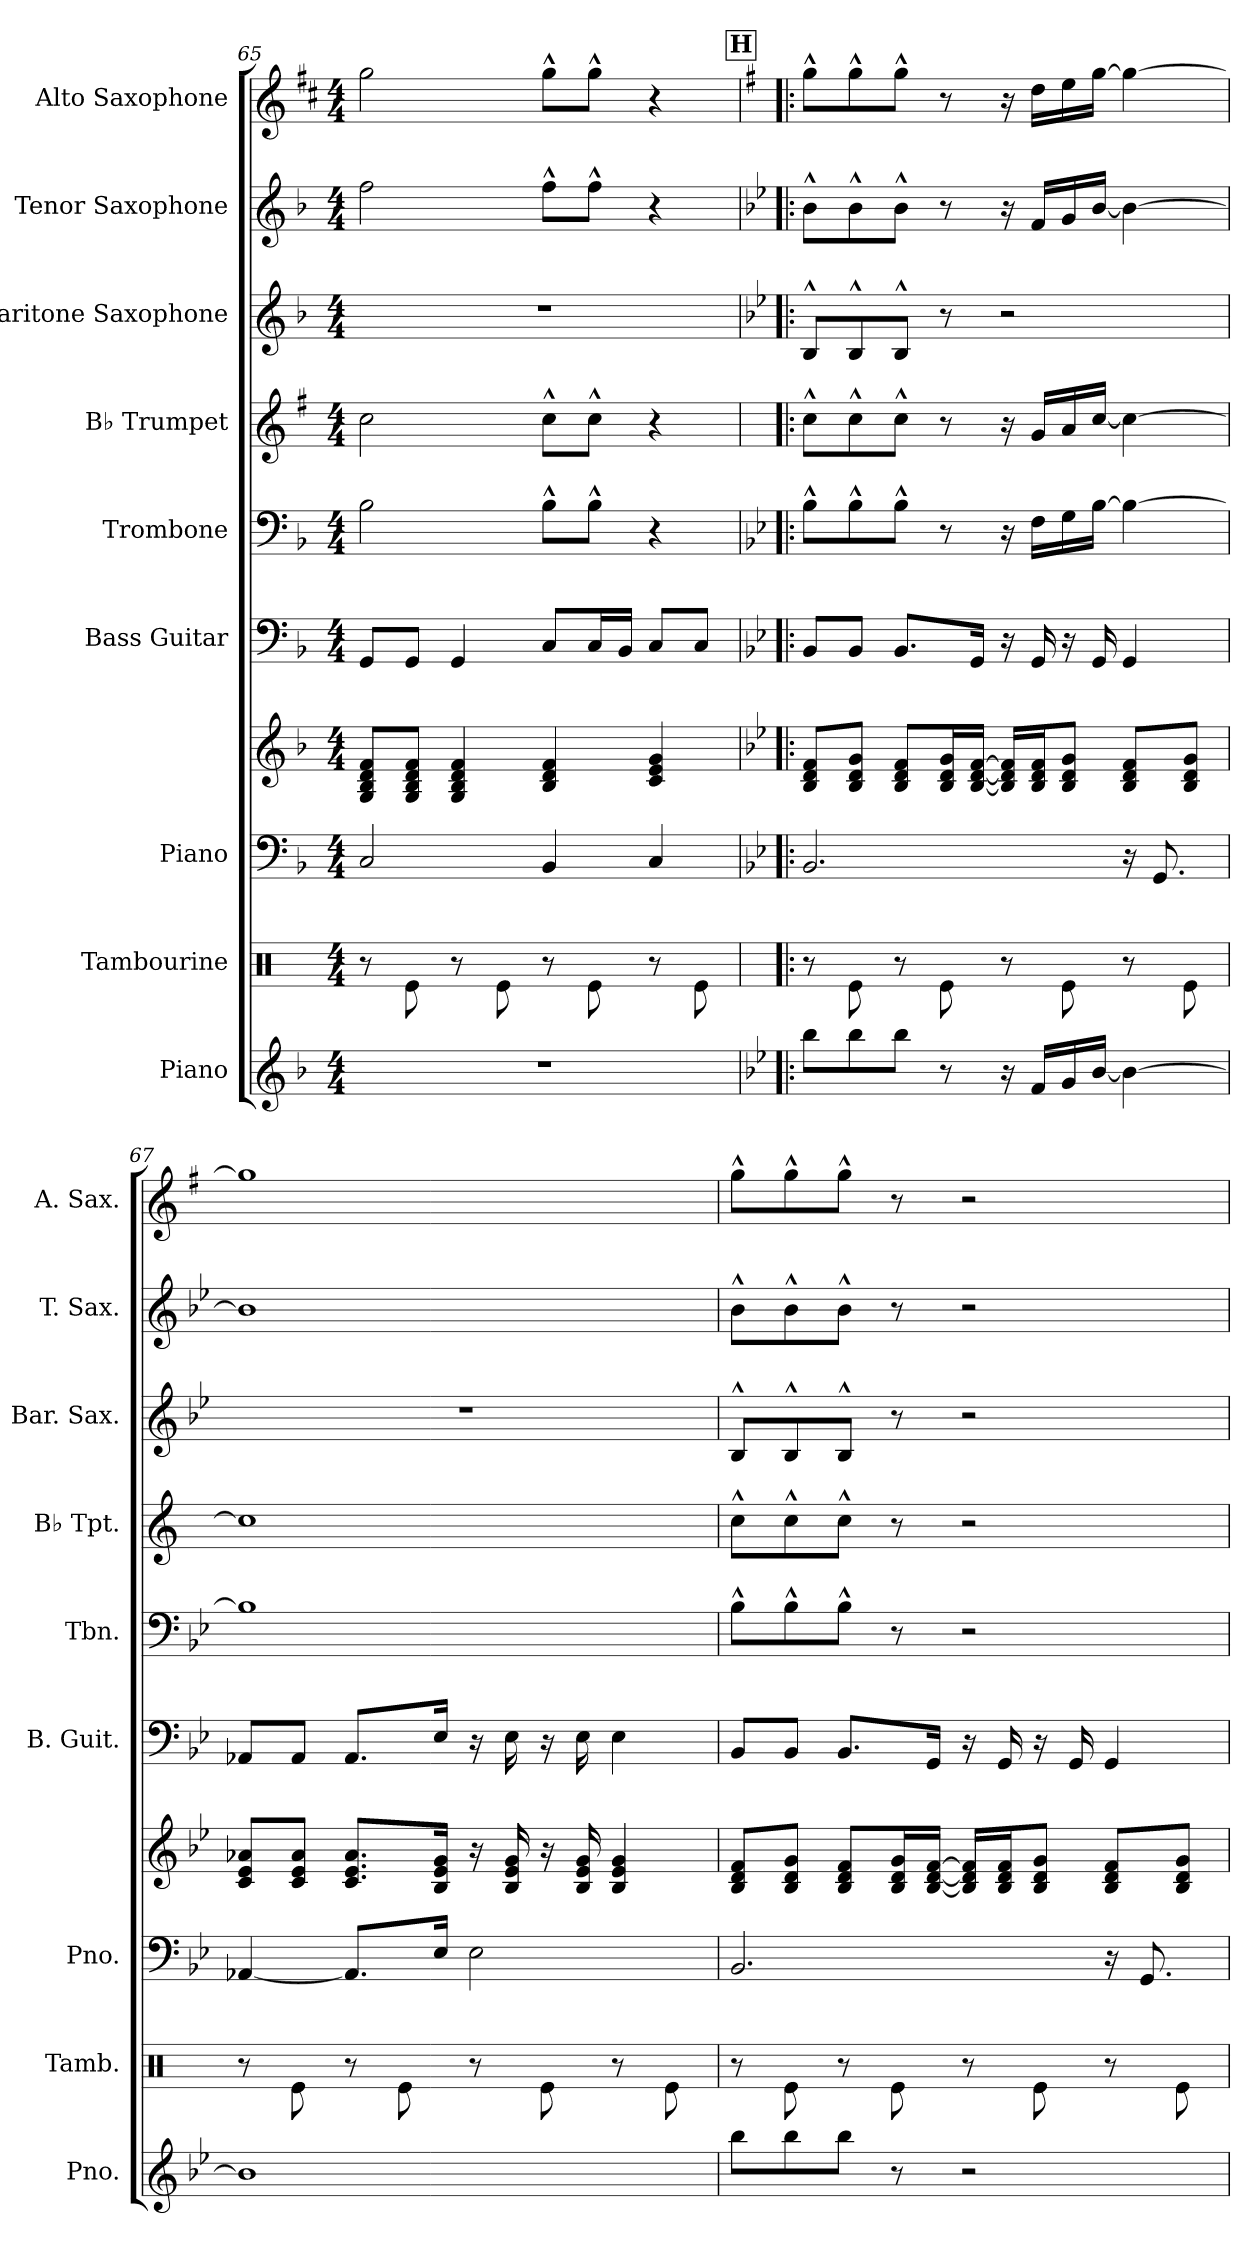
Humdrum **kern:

**kern	**kern	**kern	**kern	**kern	**kern	**kern	**kern	**kern	**kern
*part9	*part8	*part7	*part7	*part6	*part5	*part4	*part3	*part2	*part1
*staff10	*staff9	*staff8	*staff7	*staff6	*staff5	*staff4	*staff3	*staff2	*staff1
*I"Piano	*I"Tambourine	*I"Piano	*	*I"Bass Guitar	*I"Trombone	*I"B♭ Trumpet	*I"Baritone Saxophone	*I"Tenor Saxophone	*I"Alto Saxophone
*I'Pno.	*I'Tamb.	*I'Pno.	*	*I'B. Guit.	*I'Tbn.	*I'B♭ Tpt.	*I'Bar. Sax.	*I'T. Sax.	*I'A. Sax.
!!LO:PB:g=z
*clefG2	*clefX	*clefF4	*clefG2	*clefF4	*clefF4	*clefG2	*clefG2	*clefG2	*clefG2
*	*	*	*	*ITrd7c12	*	*ITrd1c2	*ITrd12c21	*ITrd8c14	*ITrd5c9
*k[b-]	*k[]	*k[b-]	*k[b-]	*k[b-]	*k[b-]	*k[b-]	*k[b-]	*k[b-]	*k[b-]
*M4/4	*M4/4	*M4/4	*M4/4	*M4/4	*M4/4	*M4/4	*M4/4	*M4/4	*M4/4
=65	=65	=65	=65	=65	=65	=65	=65	=65	=65
1r	8r	2C/	8G/ 8B-/ 8d/ 8f/L	8GGG/L	2B-\	2b-\	1r	2f\	2b-\
.	8Re\	.	8G/ 8B-/ 8d/ 8f/J	8GGG/J	.	.	.	.	.
.	8r	.	4G/ 4B-/ 4d/ 4f/	4GGG/	.	.	.	.	.
.	8Re\	.	.	.	.	.	.	.	.
.	8r	4BB-/	4B-/ 4d/ 4f/	8CC/L	8B-^^\L	8b-^^\L	.	8f^^\L	8b-^^\L
.	8Re\	.	.	16CC/L	8B-^^\J	8b-^^\J	.	8f^^\J	8b-^^\J
.	.	.	.	16BBB-/JJ	.	.	.	.	.
.	8r	4C/	4c/ 4e/ 4g/	8CC/L	4r	4r	.	4r	4r
.	8Re\	.	.	8CC/J	.	.	.	.	.
!!LO:REH:place=s1:a:B:fs=14:t=H
=66!|:	=66!|:	=66!|:	=66!|:	=66!|:	=66!|:	=66!|:	=66!|:	=66!|:	=66!|:
*k[b-e-]	*	*k[b-e-]	*k[b-e-]	*k[b-e-]	*k[b-e-]	*k[b-e-]	*k[b-e-]	*k[b-e-]	*k[b-e-]
8bb-\L	8r	2.BB-/	8B-/ 8d/ 8f/L	8BBB-/L	8B-^^\L	8b-^^\L	8BB-^^/L	8B-^^\L	8b-^^\L
8bb-\	8Re\	.	8B-/ 8d/ 8g/J	8BBB-/J	8B-^^\	8b-^^\	8BB-^^/	8B-^^\	8b-^^\
8bb-\J	8r	.	8B-/ 8d/ 8f/L	8.BBB-/L	8B-^^\J	8b-^^\J	8BB-^^/J	8B-^^\J	8b-^^\J
8r	8Re\	.	16B-/ 16d/ 16g/L	.	8r	8r	8r	8r	8r
.	.	.	[16B-/ [16d/ [16f/JJ	16GGG/Jk	.	.	.	.	.
16r	8r	.	16B-/] 16d/] 16f/]LL	16r	16r	16r	2r	16r	16r
16f/LL	.	.	16B-/ 16d/ 16f/J	16GGG/	16F\LL	16f/LL	.	16F/LL	16f\LL
16g/	8Re\	.	8B-/ 8d/ 8g/J	16r	16G\	16g/	.	16G/	16g\
[16b-/JJ	.	.	.	16GGG/	[16B-\JJ	[16b-/JJ	.	[16B-/JJ	[16b-\JJ
4b-\_	8r	16r	8B-/ 8d/ 8f/L	4GGG/	4B-\_	4b-\_	.	4B-\_	4b-\_
.	.	8.GG/	.	.	.	.	.	.	.
.	8Re\	.	8B-/ 8d/ 8g/J	.	.	.	.	.	.
=67	=67	=67	=67	=67	=67	=67	=67	=67	=67
1b-]	8r	[4AA-X/	8c/ 8e-/ 8a-X/L	8AAA-X/L	1B-]	1b-]	1r	1B-]	1b-]
.	8Re\	.	8c/ 8e-/ 8a-/J	8AAA-/J	.	.	.	.	.
.	8r	8.AA-/L]	8.c/ 8.e-/ 8.a-/L	8.AAA-/L	.	.	.	.	.
.	8Re\	.	.	.	.	.	.	.	.
.	.	16E-/Jk	16B-/ 16e-/ 16g/Jk	16EE-/Jk	.	.	.	.	.
.	8r	2E-\	16r	16r	.	.	.	.	.
.	.	.	16B-/ 16e-/ 16g/	16EE-\	.	.	.	.	.
.	8Re\	.	16r	16r	.	.	.	.	.
.	.	.	16B-/ 16e-/ 16g/	16EE-\	.	.	.	.	.
.	8r	.	4B-/ 4e-/ 4g/	4EE-\	.	.	.	.	.
.	8Re\	.	.	.	.	.	.	.	.
!!LO:PB:g=z
=68	=68	=68	=68	=68	=68	=68	=68	=68	=68
8bb-\L	8r	2.BB-/	8B-/ 8d/ 8f/L	8BBB-/L	8B-^^\L	8b-^^\L	8BB-^^/L	8B-^^\L	8b-^^\L
8bb-\	8Re\	.	8B-/ 8d/ 8g/J	8BBB-/J	8B-^^\	8b-^^\	8BB-^^/	8B-^^\	8b-^^\
8bb-\J	8r	.	8B-/ 8d/ 8f/L	8.BBB-/L	8B-^^\J	8b-^^\J	8BB-^^/J	8B-^^\J	8b-^^\J
8r	8Re\	.	16B-/ 16d/ 16g/L	.	8r	8r	8r	8r	8r
.	.	.	[16B-/ [16d/ [16f/JJ	16GGG/Jk	.	.	.	.	.
2r	8r	.	16B-/] 16d/] 16f/]LL	16r	2r	2r	2r	2r	2r
.	.	.	16B-/ 16d/ 16f/J	16GGG/	.	.	.	.	.
.	8Re\	.	8B-/ 8d/ 8g/J	16r	.	.	.	.	.
.	.	.	.	16GGG/	.	.	.	.	.
.	8r	16r	8B-/ 8d/ 8f/L	4GGG/	.	.	.	.	.
.	.	8.GG/	.	.	.	.	.	.	.
.	8Re\	.	8B-/ 8d/ 8g/J	.	.	.	.	.	.
=	=	=	=	=	=	=	=	=	=
*-	*-	*-	*-	*-	*-	*-	*-	*-	*-
